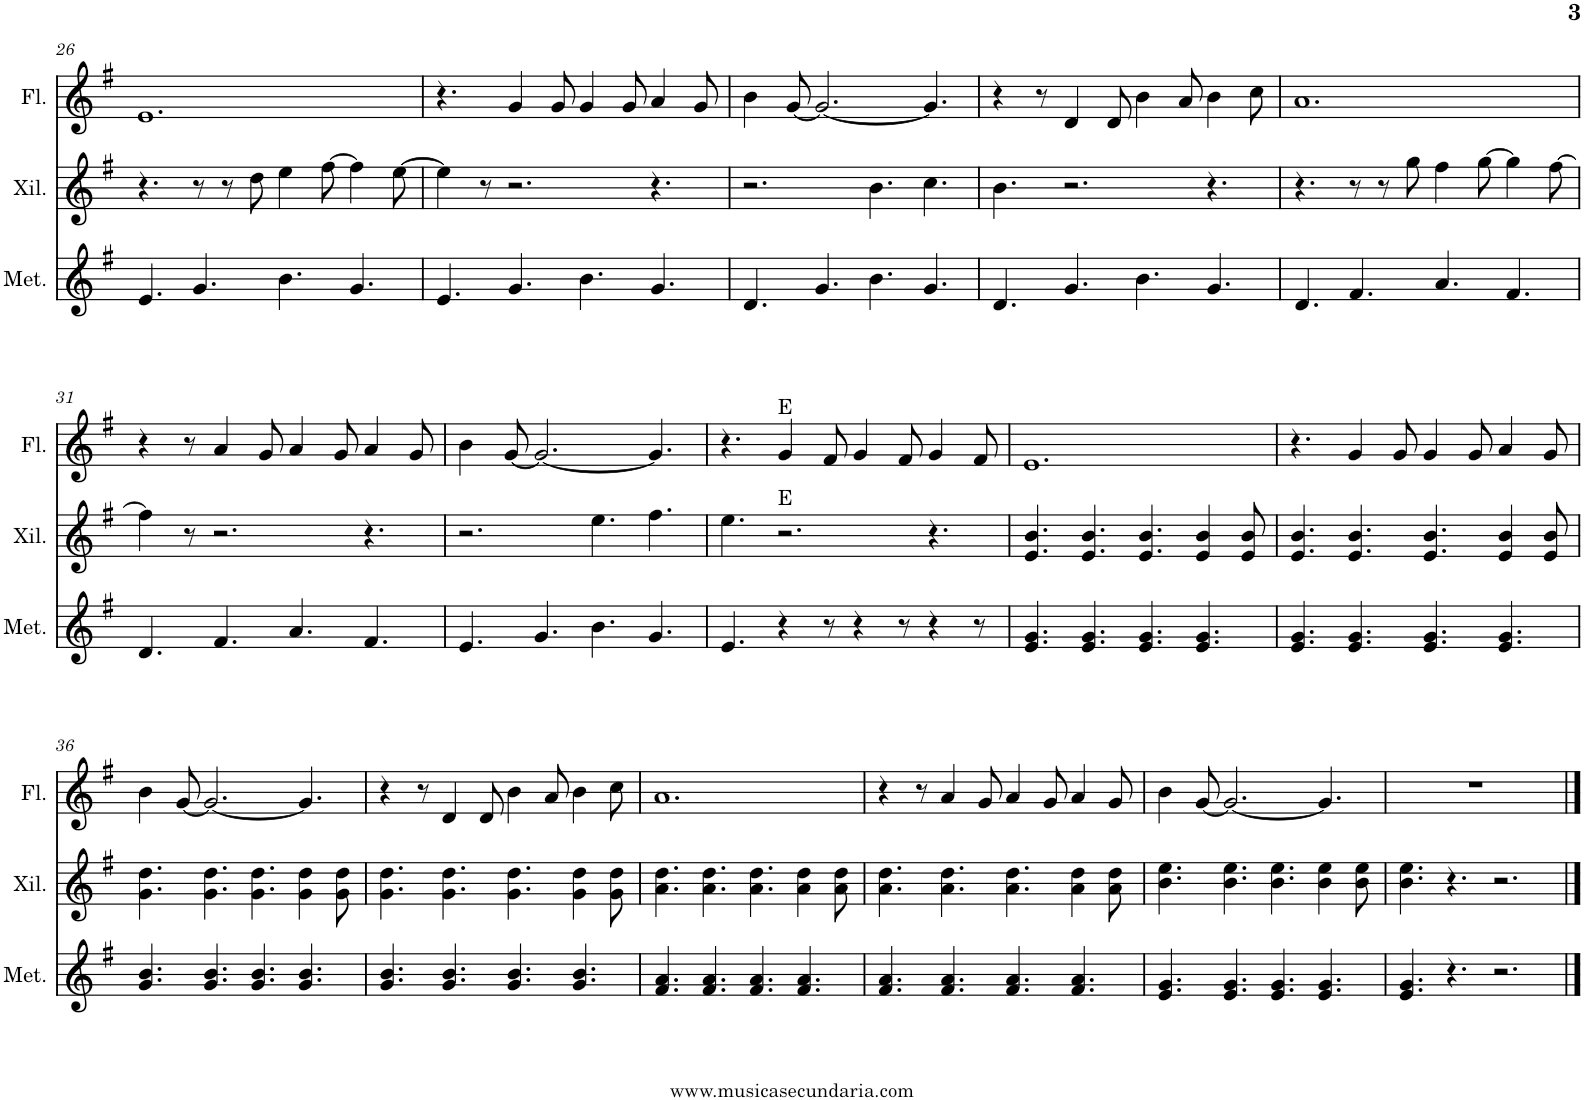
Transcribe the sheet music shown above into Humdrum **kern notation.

**kern	**kern	**kern
*part3	*part2	*part1
*staff3	*staff2	*staff1
*I"Metalófono	*I"Xilófono	*I"Flauta
*I'Met.	*I'Xil.	*I'Fl.
!!LO:PB:g=z
*clefG2	*clefG2	*clefG2
*	*Trd-7c-12	*
*k[f#]	*k[f#]	*k[f#]
*M12/8	*M12/8	*M12/8
=26	=26	=26
4.e/	4.r	1.e
4.g/	8r	.
.	8r	.
.	8dd\	.
4.b\	4ee\	.
.	[8ff#\	.
4.g/	4ff#\]	.
.	[8ee\	.
=27	=27	=27
4.e/	4ee\]	4.r
.	8r	.
4.g/	2.r	4g/
.	.	8g/
4.b\	.	4g/
.	.	8g/
4.g/	4.r	4a/
.	.	8g/
=28	=28	=28
4.d/	2.r	4b\
.	.	[8g/
4.g/	.	2.g/_
4.b\	4.b\	.
4.g/	4.cc\	4.g/]
=29	=29	=29
4.d/	4.b\	4r
.	.	8r
4.g/	2.r	4d/
.	.	8d/
4.b\	.	4b\
.	.	8a/
4.g/	4.r	4b\
.	.	8cc\
=30	=30	=30
4.d/	4.r	1.a
4.f#/	8r	.
.	8r	.
.	8gg\	.
4.a/	4ff#\	.
.	[8gg\	.
4.f#/	4gg\]	.
.	[8ff#\	.
!!LO:LB:g=z
=31	=31	=31
4.d/	4ff#\]	4r
.	8r	8r
4.f#/	2.r	4a/
.	.	8g/
4.a/	.	4a/
.	.	8g/
4.f#/	4.r	4a/
.	.	8g/
=32	=32	=32
4.e/	2.r	4b\
.	.	[8g/
4.g/	.	2.g/_
4.b\	4.ee\	.
4.g/	4.ff#\	4.g/]
=33	=33	=33
4.e/	4.ee\	4.r
!	!	!LO:TX:a:t=E
!	!LO:TX:a:t=E	!
4r	2.r	4g/
8r	.	8f#/
4r	.	4g/
8r	.	8f#/
4r	4.r	4g/
8r	.	8f#/
=34	=34	=34
4.e/ 4.g/	4.e/ 4.b/	1.e
4.e/ 4.g/	4.e/ 4.b/	.
4.e/ 4.g/	4.e/ 4.b/	.
4.e/ 4.g/	4e/ 4b/	.
.	8e/ 8b/	.
=35	=35	=35
4.e/ 4.g/	4.e/ 4.b/	4.r
4.e/ 4.g/	4.e/ 4.b/	4g/
.	.	8g/
4.e/ 4.g/	4.e/ 4.b/	4g/
.	.	8g/
4.e/ 4.g/	4e/ 4b/	4a/
.	8e/ 8b/	8g/
!!LO:LB:g=z
=36	=36	=36
4.g/ 4.b/	4.g\ 4.dd\	4b\
.	.	[8g/
4.g/ 4.b/	4.g\ 4.dd\	2.g/_
4.g/ 4.b/	4.g\ 4.dd\	.
4.g/ 4.b/	4g\ 4dd\	4.g/]
.	8g\ 8dd\	.
=37	=37	=37
4.g/ 4.b/	4.g\ 4.dd\	4r
.	.	8r
4.g/ 4.b/	4.g\ 4.dd\	4d/
.	.	8d/
4.g/ 4.b/	4.g\ 4.dd\	4b\
.	.	8a/
4.g/ 4.b/	4g\ 4dd\	4b\
.	8g\ 8dd\	8cc\
=38	=38	=38
4.f#/ 4.a/	4.a\ 4.dd\	1.a
4.f#/ 4.a/	4.a\ 4.dd\	.
4.f#/ 4.a/	4.a\ 4.dd\	.
4.f#/ 4.a/	4a\ 4dd\	.
.	8a\ 8dd\	.
=39	=39	=39
4.f#/ 4.a/	4.a\ 4.dd\	4r
.	.	8r
4.f#/ 4.a/	4.a\ 4.dd\	4a/
.	.	8g/
4.f#/ 4.a/	4.a\ 4.dd\	4a/
.	.	8g/
4.f#/ 4.a/	4a\ 4dd\	4a/
.	8a\ 8dd\	8g/
=40	=40	=40
4.e/ 4.g/	4.b\ 4.ee\	4b\
.	.	[8g/
4.e/ 4.g/	4.b\ 4.ee\	2.g/_
4.e/ 4.g/	4.b\ 4.ee\	.
4.e/ 4.g/	4b\ 4ee\	4.g/]
.	8b\ 8ee\	.
=41	=41	=41
4.e/ 4.g/	4.b\ 4.ee\	1.r
4.r	4.r	.
2.r	2.r	.
==	==	==
*-	*-	*-
